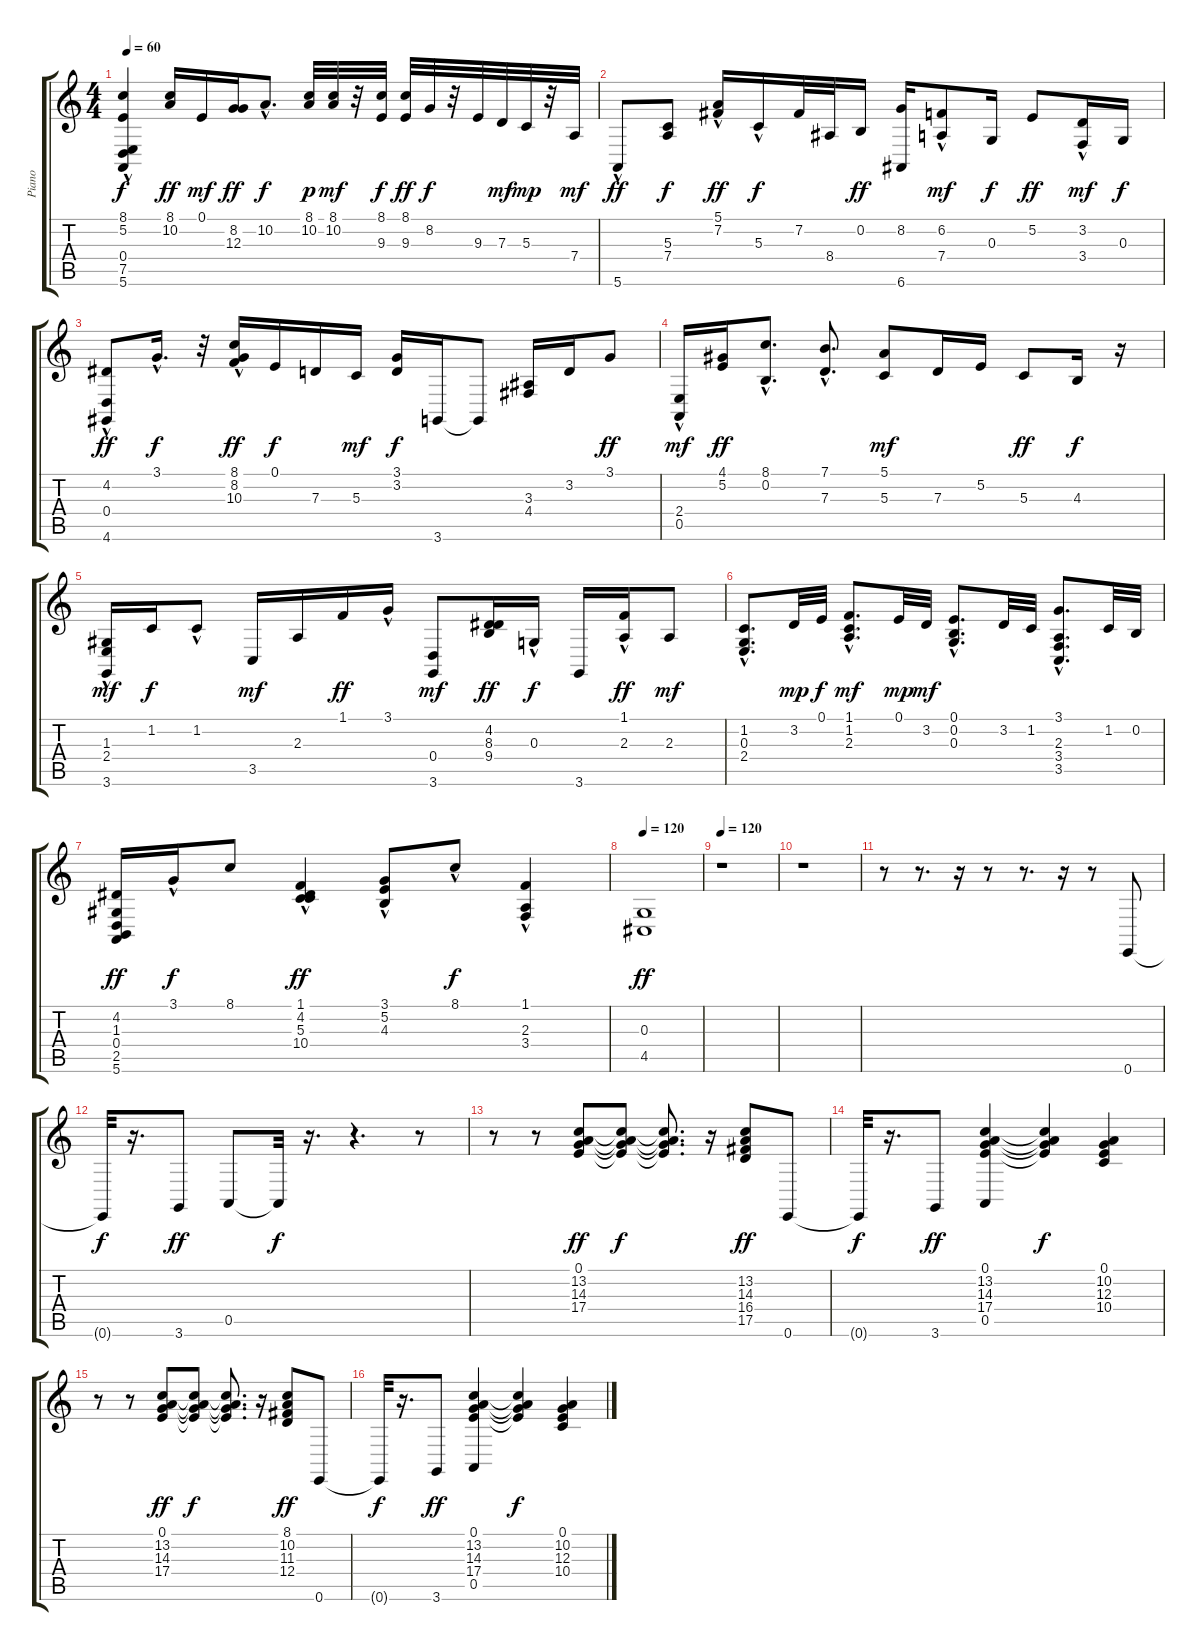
\track ("Piano" "Piano") {instrument acousticgrandpiano}
\staff {score tabs}
\tuning (E4 B3 G3 D3 A2 E2) {hide}
\ts (4 4)
\tempo 60
\clef g2
\ks c
(8.1{t} 5.2{t} 0.4{t} 7.5{hac t} 5.6{hac t}).4{dy f} (8.1 10.2).16{dy ff} 0.1.16{dy mf} (8.2 12.3).16{dy ff} 10.2{hac}.8{d dy f} (8.1 10.2).32{dy p} (8.1 10.2).32{dy mf} r.32 (8.1 9.3).32{dy f} (8.1 9.3).32{dy ff} 8.2.32{dy f} r.32 9.3.32 7.3.32{dy mf} 5.3.32{dy mp} r.32 7.4.32{dy mf} |
5.6{hac}.8{dy ff} (5.3 7.4).8{dy f} (5.1{hac} 7.2{hac}).16{dy ff} 5.3{hac}.16{dy f} 7.2.32 8.4.32 0.2.16{dy ff} (8.2 6.6).16 (6.2{hac} 7.4).8{dy mf} 0.3.16{dy f} 5.2.8{dy ff} (3.2{hac} 3.4{hac}).16{dy mf} 0.3.16{dy f} |
(4.2 0.4{hac} 4.6{hac}).8{dy ff} 3.1{hac}.16{d dy f} r.32 (8.1{hac} 8.2 10.3).16{dy ff} 0.1.16{dy f} 7.3.16 5.3.16{dy mf} (3.1 3.2).16{dy f} 3.6.16 3.6{t}.8 (3.3 4.4).16 3.2.16 3.1.8{dy ff} |
(2.4{hac} 0.5{hac}).16{dy mf} (4.1 5.2).16{dy ff} (8.1{hac} 0.2{hac}).8{d} (7.1{hac} 7.3{hac}).8{d} (5.1 5.3).8{dy mf} 7.3.16 5.2.16 5.3.8{dy ff} 4.3.16{dy f} r.16 |
(1.3 2.4 3.6{hac}).16{dy mf} 1.2.16{dy f} 1.2{hac}.8 3.5.16{dy mf} 2.3.16 1.1.16{dy ff} 3.1{hac}.16 (0.4 3.6).8{dy mf} (4.2 8.3 9.4).16{dy ff} 0.3{hac}.16{dy f} 3.6.16 (1.1{hac} 2.3{hac}).16{dy ff} 2.3.8{dy mf} |
(1.2{hac} 0.3 2.4).8{d} 3.2.32{dy mp} 0.1.32{dy f} (1.1{hac} 1.2{hac} 2.3{hac}).8{d dy mf} 0.1.32{dy mp} 3.2.32{dy mf} (0.1{hac} 0.2{hac} 0.3{hac}).8{d} 3.2.32 1.2.32 (3.1{hac} 2.3 3.4{hac} 3.5).8{d} 1.2.32 0.2.32 |
(4.2 1.3 0.4 2.5 5.6).16{dy ff} 3.1{hac}.16{dy f} 8.1.8 (1.1 4.2{hac} 5.3 10.4).4{dy ff} (3.1 5.2{hac} 4.3{hac}).8 8.1{hac}.8{dy f} (1.1 2.3{hac} 3.4{hac}).4 |
\tempo 120
(0.3 4.5).1{dy ff} |
\tempo 120
r.1 |
r.1 |
r.8 r.8{d} r.16 r.8 r.8{d} r.16 r.8 0.6.8 |
0.6{t}.32{dy f} r.16{d} 3.6.8{dy ff} 0.5.8 0.5{t}.32{dy f} r.16{d} r.4{d} r.8 |
r.8 r.8 (0.1 13.2 14.3 17.4).8{dy ff} (0.1{t} 13.2{t} 14.3{t} 17.4{t}).8{dy f} (0.1{t} 13.2{t} 14.3{t} 17.4{t}).8{d} r.16 (13.2 14.3 16.4 17.5).8{dy ff} 0.6.8 |
0.6{t}.32{dy f} r.16{d} 3.6.8{dy ff} (0.1 13.2 14.3 17.4 0.5).4 (0.1{t} 13.2{t} 14.3{t} 17.4{t}).4{dy f} (0.1 10.2 12.3 10.4).4 |
r.8 r.8 (0.1 13.2 14.3 17.4).8{dy ff} (0.1{t} 13.2{t} 14.3{t} 17.4{t}).8{dy f} (0.1{t} 13.2{t} 14.3{t} 17.4{t}).8{d} r.16 (8.1 10.2 11.3 12.4).8{dy ff} 0.6.8 |
0.6{t}.32{dy f} r.16{d} 3.6.8{dy ff} (0.1 13.2 14.3 17.4 0.5).4 (0.1{t} 13.2{t} 14.3{t} 17.4{t}).4{dy f} (0.1 10.2 12.3 10.4).4
